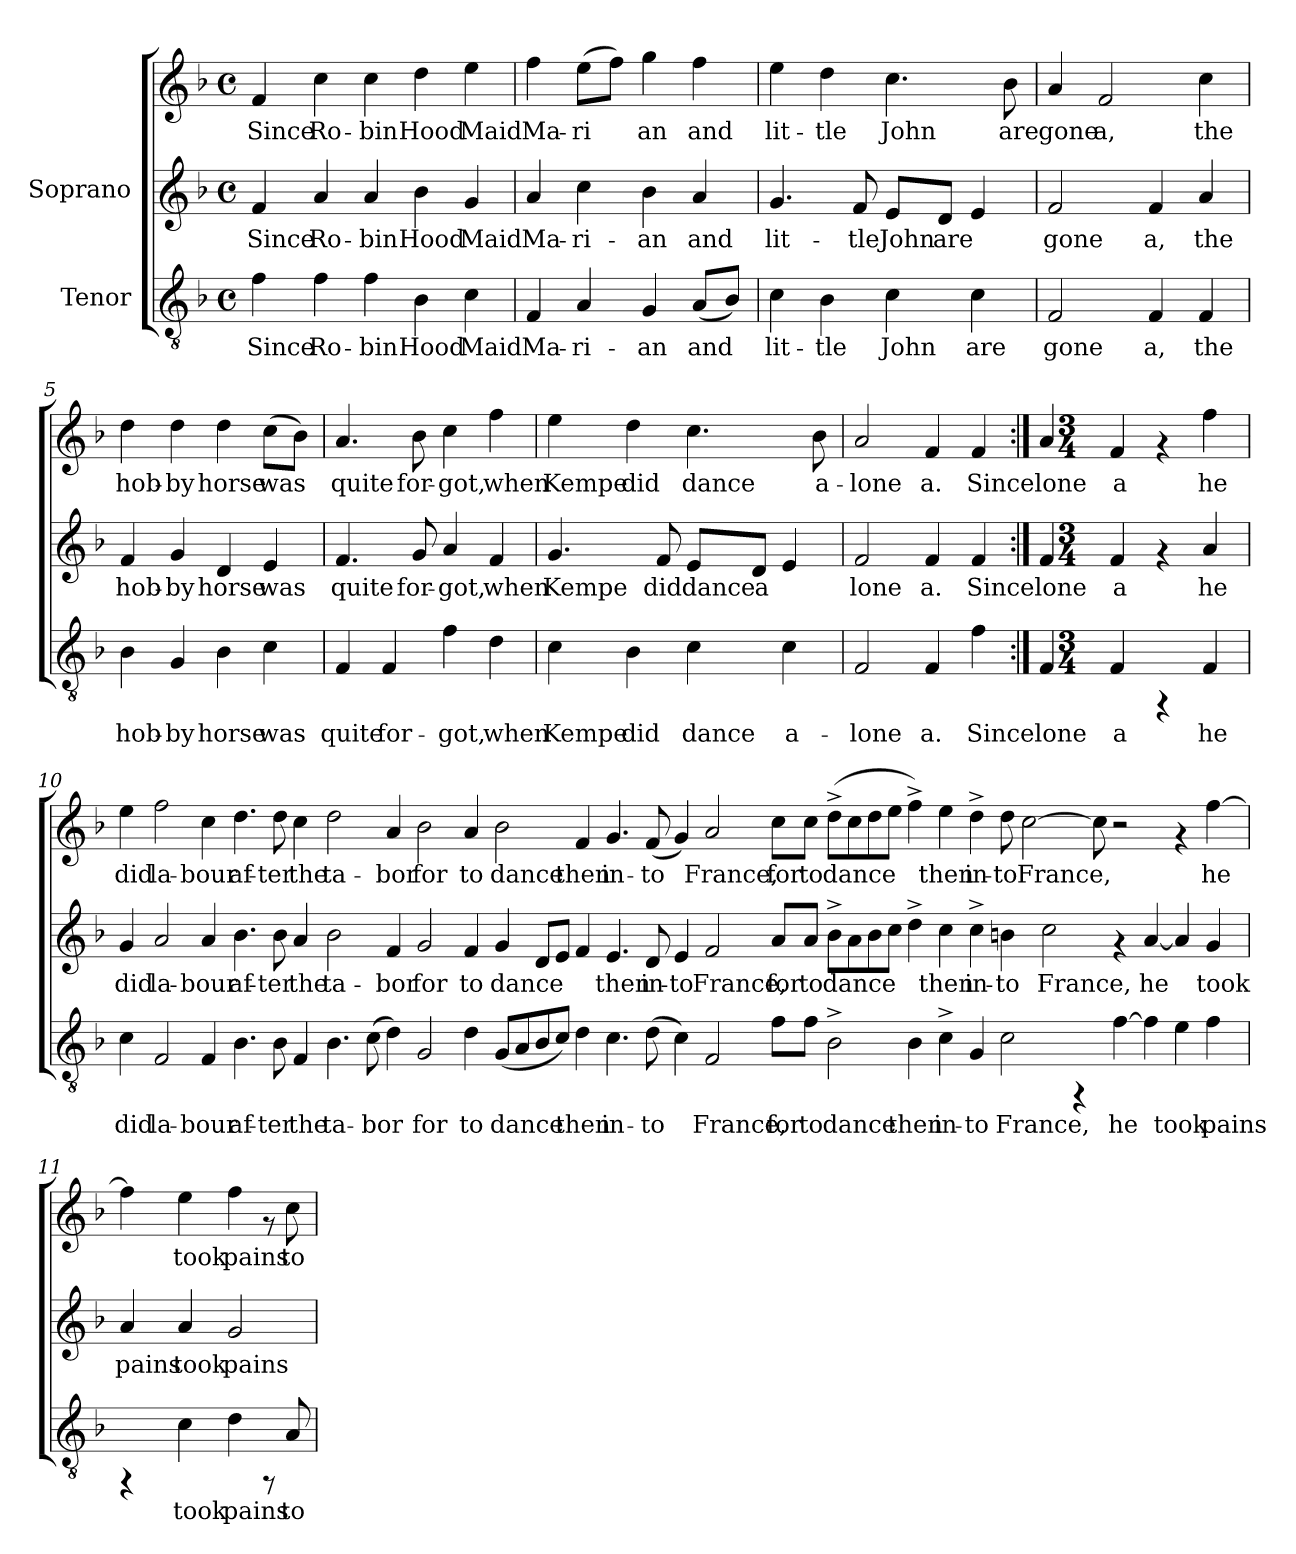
**kern	**text	**kern	**text	**kern	**text
*part2	*part2	*part1	*part1	*part1	*part1
*staff3	*staff3	*staff2	*staff2	*staff1	*staff1
*I"Tenor	*	*I"Soprano	*	*	*
!!LO:PB:g=z
*stria5	*	*stria5	*	*stria5	*
*clefGv2	*	*clefG2	*	*clefG2	*
*k[b-]	*	*k[b-]	*	*k[b-]	*
*F:	*	*F:	*	*F:	*
*M4/4	*	*M4/4	*	*M4/4	*
*met(c)	*	*met(c)	*	*met(c)	*
*MM156	*	*MM156	*	*MM156	*
=1	=1	=1	=1	=1	=1
!	!LO:LY:b:cj	!	!LO:LY:b:cj	!	!LO:LY:b:cj
4f\	Since	4f/	Since	4f/	Since
!	!LO:LY:b:cj	!	!LO:LY:b:cj	!	!LO:LY:b:cj
4f\	Ro-	4a/	Ro-	4cc\	Ro-
!	!LO:LY:b:cj	!	!LO:LY:b:cj	!	!LO:LY:b:cj
4f\	-bin	4a/	-bin	4cc\	-bin
!	!LO:LY:b:cj	!	!LO:LY:b:cj	!	!LO:LY:b:cj
4B-\	Hood	4b-\	Hood	4dd\	Hood
!	!LO:LY:b:cj	!	!LO:LY:b:cj	!	!LO:LY:b:cj
4c\	Maid	4g/	Maid	4ee\	Maid
=2	=2	=2	=2	=2	=2
!	!LO:LY:b:cj	!	!LO:LY:b:cj	!	!LO:LY:b:cj
4F/	Ma-	4a/	Ma-	4ff\	Ma-
!	!LO:LY:b:cj	!	!LO:LY:b:cj	!	!LO:LY:b:cj
4A/	-ri-	4cc\	-ri-	(>8ee\L	-ri-
!	!	!	!	!	!LO:LY:b:cj
.	.	.	.	8ff\J)	-
!	!LO:LY:b:cj	!	!LO:LY:b:cj	!	!LO:LY:b:cj
4G/	-an	4b-\	-an	4gg\	an
!	!LO:LY:b:cj	!	!LO:LY:b:cj	!	!LO:LY:b:cj
(<8A/L	and	4a/	and	4ff\	and
!	!LO:LY:b:cj	!	!	!	!
8B-/J)	.	.	.	.	.
=3	=3	=3	=3	=3	=3
!	!LO:LY:b:cj	!	!LO:LY:b:cj	!	!LO:LY:b:cj
4c\	lit-	4.g/	lit-	4ee\	lit-
!	!LO:LY:b:cj	!	!	!	!LO:LY:b:cj
4B-\	-tle	.	.	4dd\	-tle
!	!	!	!LO:LY:b:cj	!	!
.	.	8f/	-tle	.	.
!	!LO:LY:b:cj	!	!LO:LY:b:cj	!	!LO:LY:b:cj
4c\	John	8e/L	John	4.cc\	John
!	!	!	!LO:LY:b:cj	!	!
.	.	8d/J	are	.	.
!	!LO:LY:b:cj	!	!LO:LY:b:cj	!	!
4c\	are	4e/	.	.	.
!	!	!	!	!	!LO:LY:b:cj
.	.	.	.	8b-\	are
!!LO:LB:g=z
=4	=4	=4	=4	=4	=4
!	!LO:LY:b:cj	!	!LO:LY:b:cj	!	!LO:LY:b:cj
2F/	gone	2f/	gone	4a/	gone
!	!	!	!	!	!LO:LY:b:cj
.	.	.	.	2f/	a,
!	!LO:LY:b:cj	!	!LO:LY:b:cj	!	!
4F/	a,	4f/	a,	.	.
!	!LO:LY:b:cj	!	!LO:LY:b:cj	!	!LO:LY:b:cj
4F/	the	4a/	the	4cc\	the
=5	=5	=5	=5	=5	=5
!	!LO:LY:b:cj	!	!LO:LY:b:cj	!	!LO:LY:b:cj
4B-\	hob-	4f/	hob-	4dd\	hob-
!	!LO:LY:b:cj	!	!LO:LY:b:cj	!	!LO:LY:b:cj
4G/	-by	4g/	-by	4dd\	-by
!	!LO:LY:b:cj	!	!LO:LY:b:cj	!	!LO:LY:b:cj
4B-\	horse	4d/	horse	4dd\	horse
!	!LO:LY:b:cj	!	!LO:LY:b:cj	!	!LO:LY:b:cj
4c\	was	4e/	was	(>8cc\L	was
!	!	!	!	!	!LO:LY:b:cj
.	.	.	.	8b-\J)	.
=6	=6	=6	=6	=6	=6
!	!LO:LY:b:cj	!	!LO:LY:b:cj	!	!LO:LY:b:cj
4F/	quite	4.f/	quite	4.a/	quite
!	!LO:LY:b:cj	!	!	!	!
4F/	for-	.	.	.	.
!	!	!	!LO:LY:b:cj	!	!LO:LY:b:cj
.	.	8g/	for-	8b-\	for-
!	!LO:LY:b:cj	!	!LO:LY:b:cj	!	!LO:LY:b:cj
4f\	-got,	4a/	-got,	4cc\	-got,
!	!LO:LY:b:cj	!	!LO:LY:b:cj	!	!LO:LY:b:cj
4d\	when	4f/	when	4ff\	when
=7	=7	=7	=7	=7	=7
!	!LO:LY:b:cj	!	!LO:LY:b:cj	!	!LO:LY:b:cj
4c\	Kempe	4.g/	-Kempe	4ee\	Kempe
!	!LO:LY:b:cj	!	!	!	!LO:LY:b:cj
4B-\	did	.	.	4dd\	did
!	!	!	!LO:LY:b:cj	!	!
.	.	8f/	did	.	.
!	!LO:LY:b:cj	!	!LO:LY:b:cj	!	!LO:LY:b:cj
4c\	dance	8e/L	dance	4.cc\	dance
!	!	!	!LO:LY:b:cj	!	!
.	.	8d/J	a-	.	.
!	!LO:LY:b:cj	!	!LO:LY:b:cj	!	!
4c\	a-	4e/	--	.	.
!	!	!	!	!	!LO:LY:b:cj
.	.	.	.	8b-\	a-
!!LO:LB:g=z
=8	=8	=8	=8	=8	=8
!	!LO:LY:b:cj	!	!LO:LY:b:cj	!	!LO:LY:b:cj
2F/	-lone	2f/	lone	2a/	-lone
!	!LO:LY:b:cj	!	!LO:LY:b:cj	!	!LO:LY:b:cj
4F/	a.	4f/	a.	4f/	a.
!	!LO:LY:b:cj	!	!LO:LY:b:cj	!	!LO:LY:b:cj
4f\	Since	4f/	Since	4f/	Since
=9:|!	=9:|!	=9:|!	=9:|!	=9:|!	=9:|!
!	!LO:LY:b:cj	!	!LO:LY:b:cj	!	!LO:LY:b:cj
4F/	lone	4f/	lone	4a/	lone
*M3/4	*	*M3/4	*	*M3/4	*
!	!LO:LY:b:cj	!	!LO:LY:b:cj	!	!LO:LY:b:cj
4F/	a	4f/	a	4f/	a
4rFF	.	4rf	.	4rf	.
*	*	*	*	*MM234	*
!	!LO:LY:b:cj	!	!LO:LY:b:cj	!	!LO:LY:b:cj
4F/	he	4a/	he	4ff\	he
!!LO:LB:g=z
=10	=10	=10	=10	=10	=10
!	!LO:LY:b:cj	!	!LO:LY:b:cj	!	!LO:LY:b:cj
4c\	did	4g/	did	4ee\	did
!	!LO:LY:b:cj	!	!LO:LY:b:cj	!	!LO:LY:b:cj
2F/	la-	2a/	la-	2ff\	la-
!	!LO:LY:b:cj	!	!LO:LY:b:cj	!	!LO:LY:b:cj
4F/	-bour	4a/	-bour	4cc\	-bour
!	!LO:LY:b:cj	!	!LO:LY:b:cj	!	!LO:LY:b:cj
4.B-\	af-	4.b-\	af-	4.dd\	af-
!	!LO:LY:b:cj	!	!LO:LY:b:cj	!	!LO:LY:b:cj
8B-\	-ter	8b-\	-ter	8dd\	-ter
!	!LO:LY:b:cj	!	!LO:LY:b:cj	!	!LO:LY:b:cj
4F/	the	4a/	the	4cc\	the
!	!LO:LY:b:cj	!	!LO:LY:b:cj	!	!LO:LY:b:cj
4.B-\	ta-	2b-\	ta-	2dd\	ta-
!	!LO:LY:b:cj	!	!	!	!
(>8c\	-bor	.	.	.	.
!	!LO:LY:b:cj	!	!LO:LY:b:cj	!	!LO:LY:b:cj
4d\)	.	4f/	-bor	4a/	-bor
!	!LO:LY:b:cj	!	!LO:LY:b:cj	!	!LO:LY:b:cj
2G/	for	2g/	for	2b-\	for
!	!LO:LY:b:cj	!	!LO:LY:b:cj	!	!LO:LY:b:cj
4d\	to	4f/	to	4a/	to
!	!LO:LY:b:cj	!	!LO:LY:b:cj	!	!LO:LY:b:cj
(<8G/L	dance	4g/	dance	2b-\	dance
!	!LO:LY:b:cj	!	!	!	!
8A/	.	.	.	.	.
!	!LO:LY:b:cj	!	!LO:LY:b:cj	!	!
8B-/	.	8d/L	.	.	.
!	!LO:LY:b:cj	!	!LO:LY:b:cj	!	!
8c/J)	.	8e/J	.	.	.
!	!LO:LY:b:cj	!	!LO:LY:b:cj	!	!LO:LY:b:cj
4d\	then	4f/	.	4f/	then
!	!LO:LY:b:cj	!	!LO:LY:b:cj	!	!LO:LY:b:cj
4.c\	in-	4.e/	then	4.g/	in-
!	!LO:LY:b:cj	!	!LO:LY:b:cj	!	!LO:LY:b:cj
(>8d\	-to	8d/	in-	(<8f/	-to
!	!LO:LY:b:cj	!	!LO:LY:b:cj	!	!LO:LY:b:cj
4c\)	.	4e/	-to	4g/)	.
!	!LO:LY:b:cj	!	!LO:LY:b:cj	!	!LO:LY:b:cj
2F/	France,	2f/	France,	2a/	France,
!	!LO:LY:b:cj	!	!LO:LY:b:cj	!	!LO:LY:b:cj
8f\L	for	8a/L	for	8cc\L	for
!	!LO:LY:b:cj	!	!LO:LY:b:cj	!	!LO:LY:b:cj
8f\J	to	8a/J	to	8cc\J	to
!	!LO:LY:b:cj	!	!LO:LY:b:cj	!	!LO:LY:b:cj
2B-^>\	dance	8b-^>\L	dance	(>8dd^>\L	dance
!	!	!	!LO:LY:b:cj	!	!LO:LY:b:cj
.	.	8a\	.	8cc\	.
!	!	!	!LO:LY:b:cj	!	!LO:LY:b:cj
.	.	8b-\	.	8dd\	.
!	!	!	!LO:LY:b:cj	!	!LO:LY:b:cj
.	.	8cc\J	.	8ee\J	.
!	!LO:LY:b:cj	!	!LO:LY:b:cj	!	!LO:LY:b:cj
4B-\	then	4dd^>\	.	4ff^>\)	.
!	!LO:LY:b:cj	!	!LO:LY:b:cj	!	!LO:LY:b:cj
4c^>\	in-	4cc\	then	4ee\	then
!	!LO:LY:b:cj	!	!LO:LY:b:cj	!	!LO:LY:b:cj
4G/	-to	4cc^>\	in-	4dd^>\	in-
!	!LO:LY:b:cj	!	!LO:LY:b:cj	!	!LO:LY:b:cj
2c\	France,	4bn\	-to	8dd\	-to
*	*	*	*	*MM156	*
!	!	!	!	!	!LO:LY:b:cj
.	.	.	.	[>2cc\	France,
!	!	!	!LO:LY:b:cj	!	!
.	.	2cc\	France,	.	.
4rFF	.	.	.	.	.
.	.	.	.	8cc\]	.
!	!LO:LY:a:cj	!	!	!	!
[>4f\	he	4rf	.	2r	.
!	!LO:LY:a:cj	!	!LO:LY:a:cj	!	!
4f\]	.	[<4a/	he	.	.
!	!LO:LY:a:cj	!	!LO:LY:a:cj	!	!
4e\	took	4a/]	.	4rf	.
!	!LO:LY:a:cj	!	!LO:LY:a:cj	!	!LO:LY:a:cj
4f\	pains	4g/	took	[>4ff\	he
=11	=11	=11	=11	=11	=11
!	!	!	!LO:LY:b:cj	!	!LO:LY:b:cj
4rFF	.	4a/	pains	4ff\]	.
!	!LO:LY:b:cj	!	!LO:LY:b:cj	!	!LO:LY:b:cj
4c\	took	4a/	took	4ee\	took
!	!LO:LY:b:cj	!	!LO:LY:b:cj	!	!LO:LY:b:cj
4d\	pains	2g/	pains	4ff\	pains
8rFF	.	.	.	8rf	.
!	!LO:LY:b:cj	!	!	!	!LO:LY:b:cj
8A/	to	.	.	8cc\	to
=	=	=	=	=	=
*-	*-	*-	*-	*-	*-
